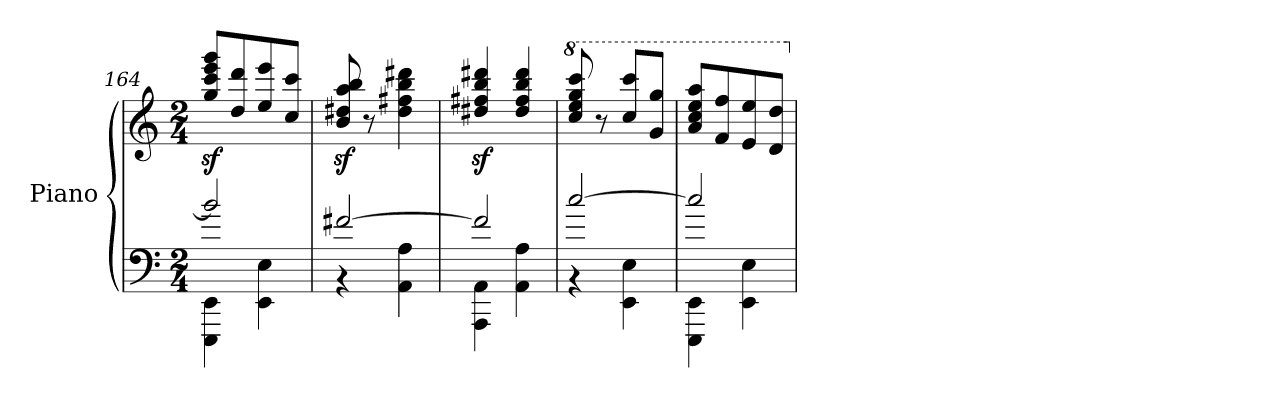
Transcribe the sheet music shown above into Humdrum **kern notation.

**kern	**kern
*part1	*part1
*staff2	*staff1
*I"Piano	*
*I'Pno.	*
*clefF4	*clefG2
*k[]	*k[]
*M2/4	*M2/4
=164	=164
*^	*
2b-/]	4EEE\ 4EE\	8gg/z< 8ccc/z< 8eee/z< 8ggg/z<L
.	.	8dd/ 8ddd/
.	4EE\ 4E\	8ee/ 8eee/
.	.	8cc/ 8ccc/J
!!LO:LB:g=z
=165	=165	=165
[2f#X/	4r	8b/z< 8dd#X/z< 8aa/z< 8bb/z<
.	.	8r
.	4AA\ 4A\	4dd#\ 4ff#X\ 4bb\ 4ddd#X\
=166	=166	=166
2f#/]	4AAA\ 4AA\	4dd#X/z< 4ff#X/z< 4bb/z< 4ddd#X/z<
.	4AA\ 4A\	4dd#/ 4ff#/ 4bb/ 4ddd#/
=167	=167	=167
*	*	*8va
[2cc/	4r	8ccc/ 8eee/ 8ggg/ 8cccc/
.	.	8r
.	4EE\ 4E\	8ccc/ 8cccc/L
.	.	8gg/ 8ggg/J
=168	=168	=168
2cc/]	4EEE\ 4EE\	8aa/ 8ccc/ 8eee/ 8aaa/L
.	.	8ff/ 8fff/
.	4EE\ 4E\	8ee/ 8eee/
.	.	8dd/ 8ddd/J
*v	*v	*
*	*X8va
=	=
*-	*-
